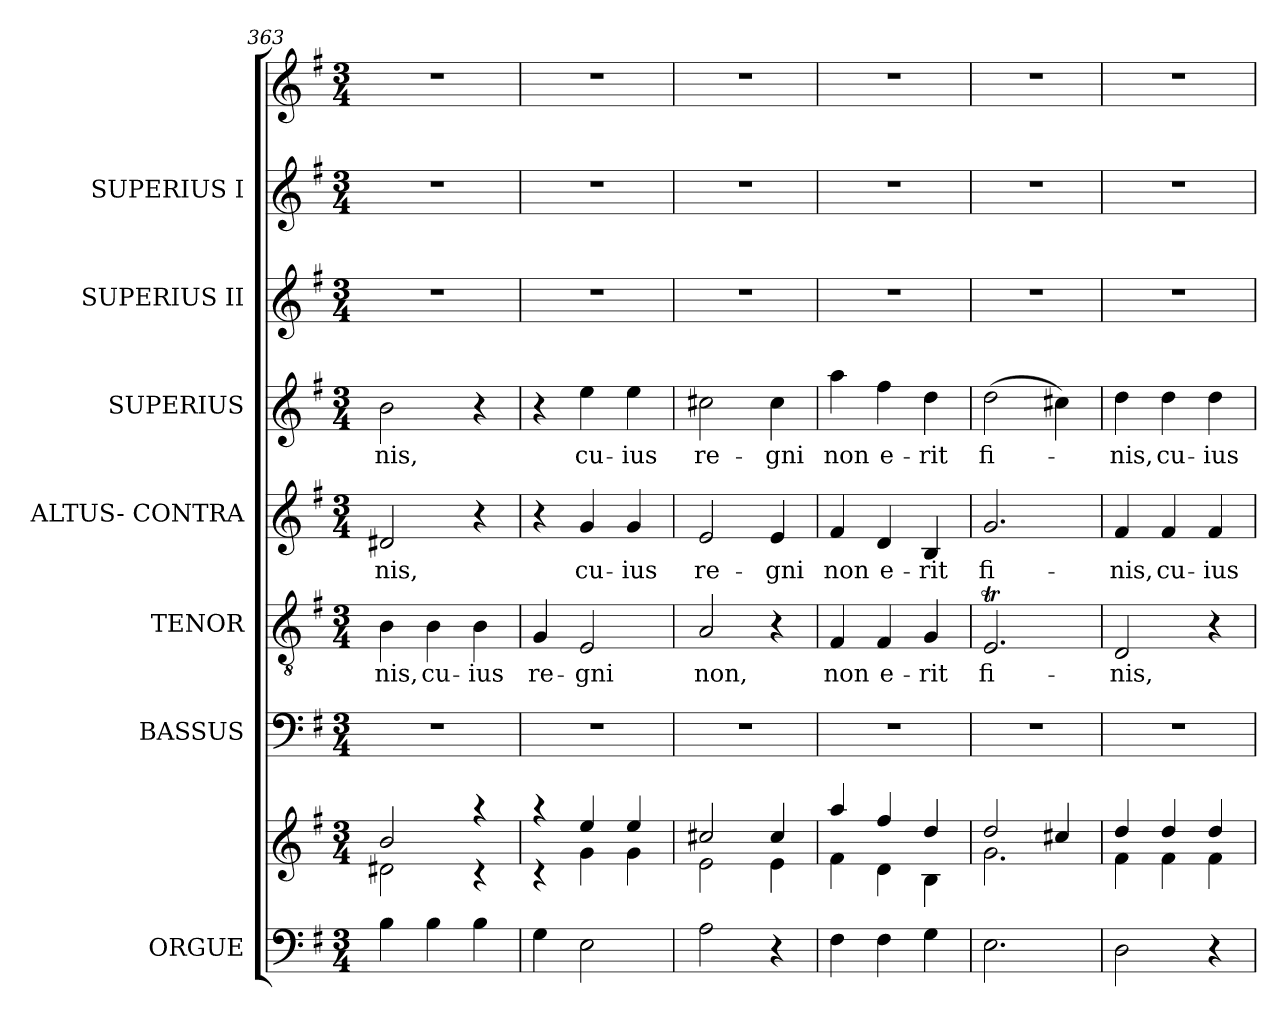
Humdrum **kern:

**kern	**kern	**kern	**kern	**text	**kern	**text	**kern	**text	**kern	**kern	**kern
*part8	*part8	*part7	*part6	*part6	*part5	*part5	*part4	*part4	*part3	*part2	*part1
*staff9	*staff8	*staff7	*staff6	*staff6	*staff5	*staff5	*staff4	*staff4	*staff3	*staff2	*staff1
*I"ORGUE	*	*I"BASSUS	*I"TENOR	*	*I"ALTUS- CONTRA	*	*I"SUPERIUS	*	*I"SUPERIUS II	*I"SUPERIUS I	*
*	*	*	*	*	*	*	*	*	*I'S II	*I'S I	*
*clefF4	*clefG2	*clefF4	*clefGv2	*	*clefG2	*	*clefG2	*	*clefG2	*clefG2	*clefG2
*k[f#]	*k[f#]	*k[f#]	*k[f#]	*	*k[f#]	*	*k[f#]	*	*k[f#]	*k[f#]	*k[f#]
*e:	*e:	*e:	*e:	*	*e:	*	*e:	*	*e:	*e:	*e:
*M3/4	*M3/4	*M3/4	*M3/4	*	*M3/4	*	*M3/4	*	*M3/4	*M3/4	*M3/4
=363	=363	=363	=363	=363	=363	=363	=363	=363	=363	=363	=363
*	*^	*	*	*	*	*	*	*	*	*	*
!	!	!	!	!	!LO:LY:b	!	!LO:LY:b	!	!LO:LY:b	!	!	!
4B\	2b/	2d#X\	2.r	4B\	-nis,	2d#X/	-nis,	2b\	-nis,	2.r	2.r	2.r
!	!	!	!	!	!LO:LY:b	!	!	!	!	!	!	!
4B\	.	.	.	4B\	cu-	.	.	.	.	.	.	.
!	!	!	!	!	!LO:LY:b	!	!	!	!	!	!	!
4B\	4raa	4rc	.	4B\	-ius	4r	.	4r	.	.	.	.
=364	=364	=364	=364	=364	=364	=364	=364	=364	=364	=364	=364	=364
!	!	!	!	!	!LO:LY:b	!	!	!	!	!	!	!
4G\	4raa	4rc	2.r	4G/	re-	4r	.	4r	.	2.r	2.r	2.r
!	!	!	!	!	!LO:LY:b	!	!LO:LY:b	!	!LO:LY:b	!	!	!
2E\	4ee/	4g\	.	2E/	-gni	4g/	cu-	4ee\	cu-	.	.	.
!	!	!	!	!	!	!	!LO:LY:b	!	!LO:LY:b	!	!	!
.	4ee/	4g\	.	.	.	4g/	-ius	4ee\	-ius	.	.	.
!!LO:LB:g=z
=365	=365	=365	=365	=365	=365	=365	=365	=365	=365	=365	=365	=365
!	!	!	!	!	!LO:LY:b	!	!LO:LY:b	!	!LO:LY:b	!	!	!
2A\	2cc#X/	2e\	2.r	2A/	non,	2e/	re-	2cc#X\	re-	2.r	2.r	2.r
!	!	!	!	!	!	!	!LO:LY:b	!	!LO:LY:b	!	!	!
4r	4cc#/	4e\	.	4r	.	4e/	-gni	4cc#\	-gni	.	.	.
=366	=366	=366	=366	=366	=366	=366	=366	=366	=366	=366	=366	=366
!	!	!	!	!	!LO:LY:b	!	!LO:LY:b	!	!LO:LY:b	!	!	!
4F#\	4aa/	4f#\	2.r	4F#/	non	4f#/	non	4aa\	non	2.r	2.r	2.r
!	!	!	!	!	!LO:LY:b	!	!LO:LY:b	!	!LO:LY:b	!	!	!
4F#\	4ff#/	4d\	.	4F#/	e-	4d/	e-	4ff#\	e-	.	.	.
!	!	!	!	!	!LO:LY:b	!	!LO:LY:b	!	!LO:LY:b	!	!	!
4G\	4dd/	4B\	.	4G/	-rit	4B/	-rit	4dd\	-rit	.	.	.
=367	=367	=367	=367	=367	=367	=367	=367	=367	=367	=367	=367	=367
!	!	!	!	!	!LO:LY:b	!	!LO:LY:b	!	!LO:LY:b	!	!	!
2.E\	2dd/	2.g\	2.r	2.ET/	fi-	2.g/	fi-	(>2dd\	fi-	2.r	2.r	2.r
.	4cc#X/	.	.	.	.	.	.	4cc#X\)	.	.	.	.
=368	=368	=368	=368	=368	=368	=368	=368	=368	=368	=368	=368	=368
!	!	!	!	!	!LO:LY:b	!	!LO:LY:b	!	!LO:LY:b	!	!	!
2D\	4dd/	4f#\	2.r	2D/	-nis,	4f#/	-nis,	4dd\	-nis,	2.r	2.r	2.r
!	!	!	!	!	!	!	!LO:LY:b	!	!LO:LY:b	!	!	!
.	4dd/	4f#\	.	.	.	4f#/	cu-	4dd\	cu-	.	.	.
!	!	!	!	!	!	!	!LO:LY:b	!	!LO:LY:b	!	!	!
4r	4dd/	4f#\	.	4r	.	4f#/	-ius	4dd\	-ius	.	.	.
*	*v	*v	*	*	*	*	*	*	*	*	*	*
=	=	=	=	=	=	=	=	=	=	=	=
*-	*-	*-	*-	*-	*-	*-	*-	*-	*-	*-	*-
